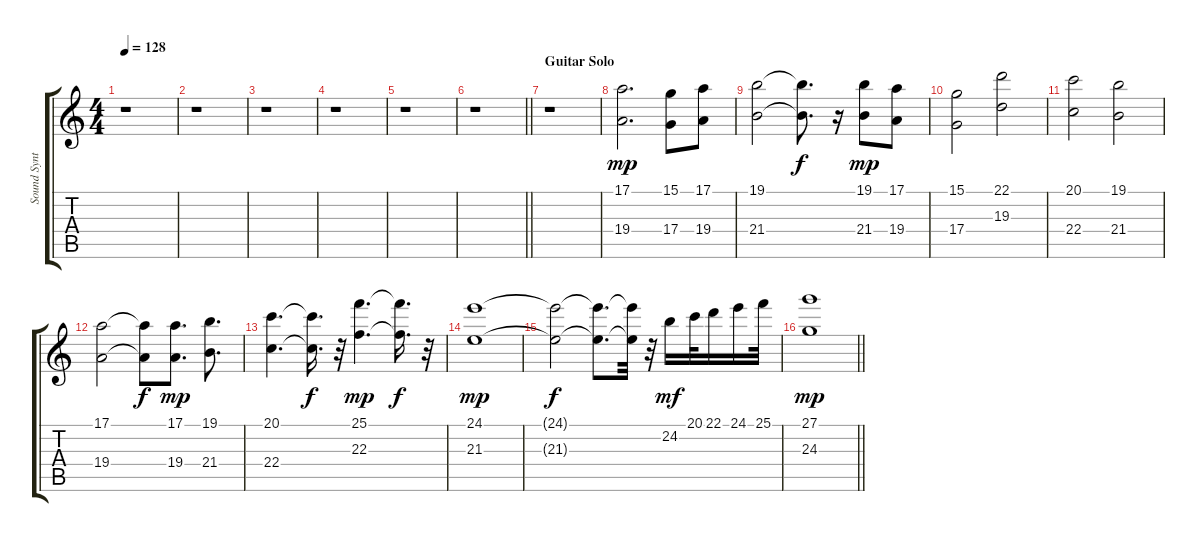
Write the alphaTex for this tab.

\track ("Sound Synth" "Sound Synt") {instrument pad3polysynth}
\staff {score tabs}
\tuning (E4 B3 G3 D3 A2 E2) {hide}
\ts (4 4)
\tempo 128
\clef g2
\ks c
r.1{dy f} |
r.1 |
r.1 |
r.1 |
r.1 |
\barLineRight lightlight
r.1 |
\section ("" "Guitar Solo")
r.1 |
(17.1 19.4).2{d dy mp} (15.1 17.4).8 (17.1 19.4).8 |
(19.1 21.4).2 (19.1{t} 21.4{t}).8{d dy f} r.16 (19.1 21.4).8{dy mp} (17.1 19.4).8 |
(15.1 17.4).2 (22.1 19.3).2 |
(20.1 22.4).2 (19.1 21.4).2 |
(17.1 19.4).2 (17.1{t} 19.4{t}).8{dy f} (17.1 19.4).8{d dy mp} (19.1 21.4).8{d} |
(20.1 22.4).4{d} (20.1{t} 22.4{t}).16{d dy f} r.32 (25.1 22.3).4{d dy mp} (25.1{t} 22.3{t}).16{d dy f} r.32 |
(24.1 21.3).1{dy mp} |
(24.1{t} 21.3{t}).2{dy f} (24.1{t} 21.3{t}).8{d} (24.1{t} 21.3{t}).32 r.32 24.2.16{dy mf} 20.1.32 22.1.16 24.1.16 25.1.32 |
\barLineRight lightlight
(27.1 24.3).1{dy mp}
